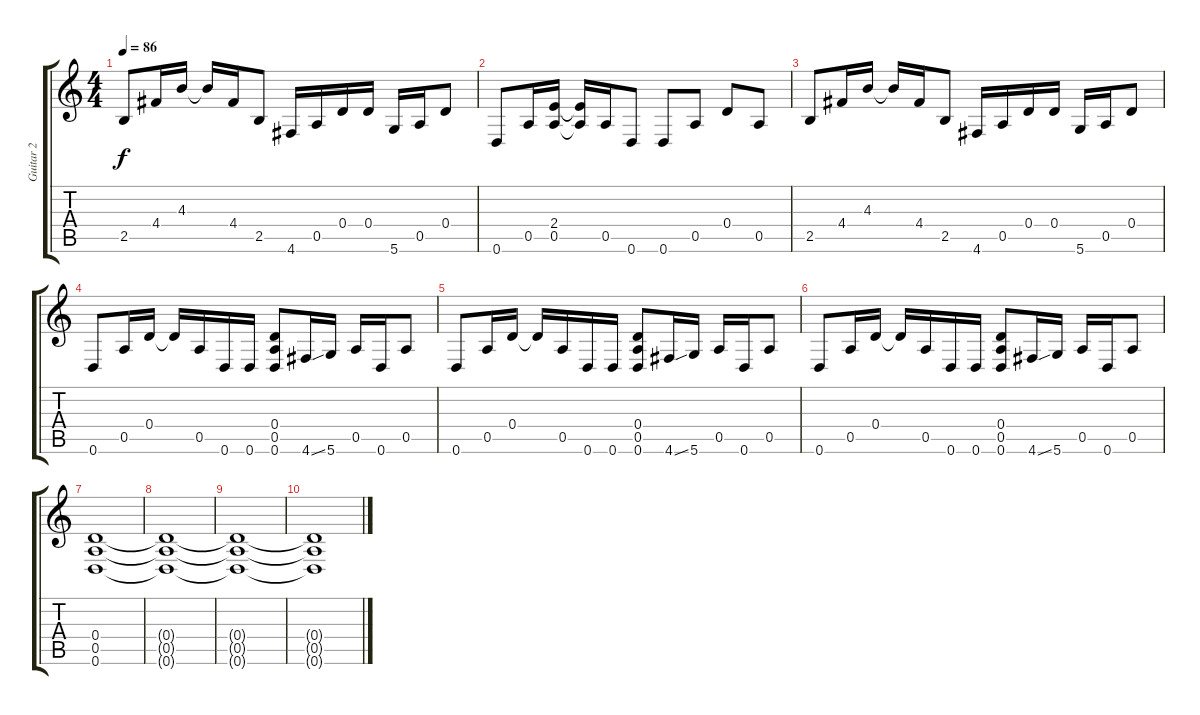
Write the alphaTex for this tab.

\track ("Guitar 2" "Guitar 2") {instrument distortionguitar}
\staff {score tabs}
\tuning (E4 B3 G3 D3 A2 D2) {hide}
\ts (4 4)
\tempo 86
\clef g2
\ks c
2.5.8{dy f} 4.4.16 4.3.16 4.3{t}.16 4.4.16 2.5.8 4.6.16 0.5.16 0.4.16 0.4.16 5.6.16 0.5.16 0.4.8 |
0.6.8 0.5.16 (2.4 0.5).16 (2.4{t} 0.5{t}).16 0.5.16 0.6.8 0.6.8 0.5.8 0.4.8 0.5.8 |
2.5.8 4.4.16 4.3.16 4.3{t}.16 4.4.16 2.5.8 4.6.16 0.5.16 0.4.16 0.4.16 5.6.16 0.5.16 0.4.8 |
0.6.8 0.5.16 0.4.16 0.4{t}.16 0.5.16 0.6.16 0.6.16 (0.4 0.5 0.6).8 4.6{ss}.16 5.6.16 0.5.16 0.6.16 0.5.8 |
0.6.8 0.5.16 0.4.16 0.4{t}.16 0.5.16 0.6.16 0.6.16 (0.4 0.5 0.6).8 4.6{ss}.16 5.6.16 0.5.16 0.6.16 0.5.8 |
0.6.8 0.5.16 0.4.16 0.4{t}.16 0.5.16 0.6.16 0.6.16 (0.4 0.5 0.6).8 4.6{ss}.16 5.6.16 0.5.16 0.6.16 0.5.8 |
(0.4 0.5 0.6).1 |
(0.4{t} 0.5{t} 0.6{t}).1 |
(0.4{t} 0.5{t} 0.6{t}).1 |
(0.4{t} 0.5{t} 0.6{t}).1
